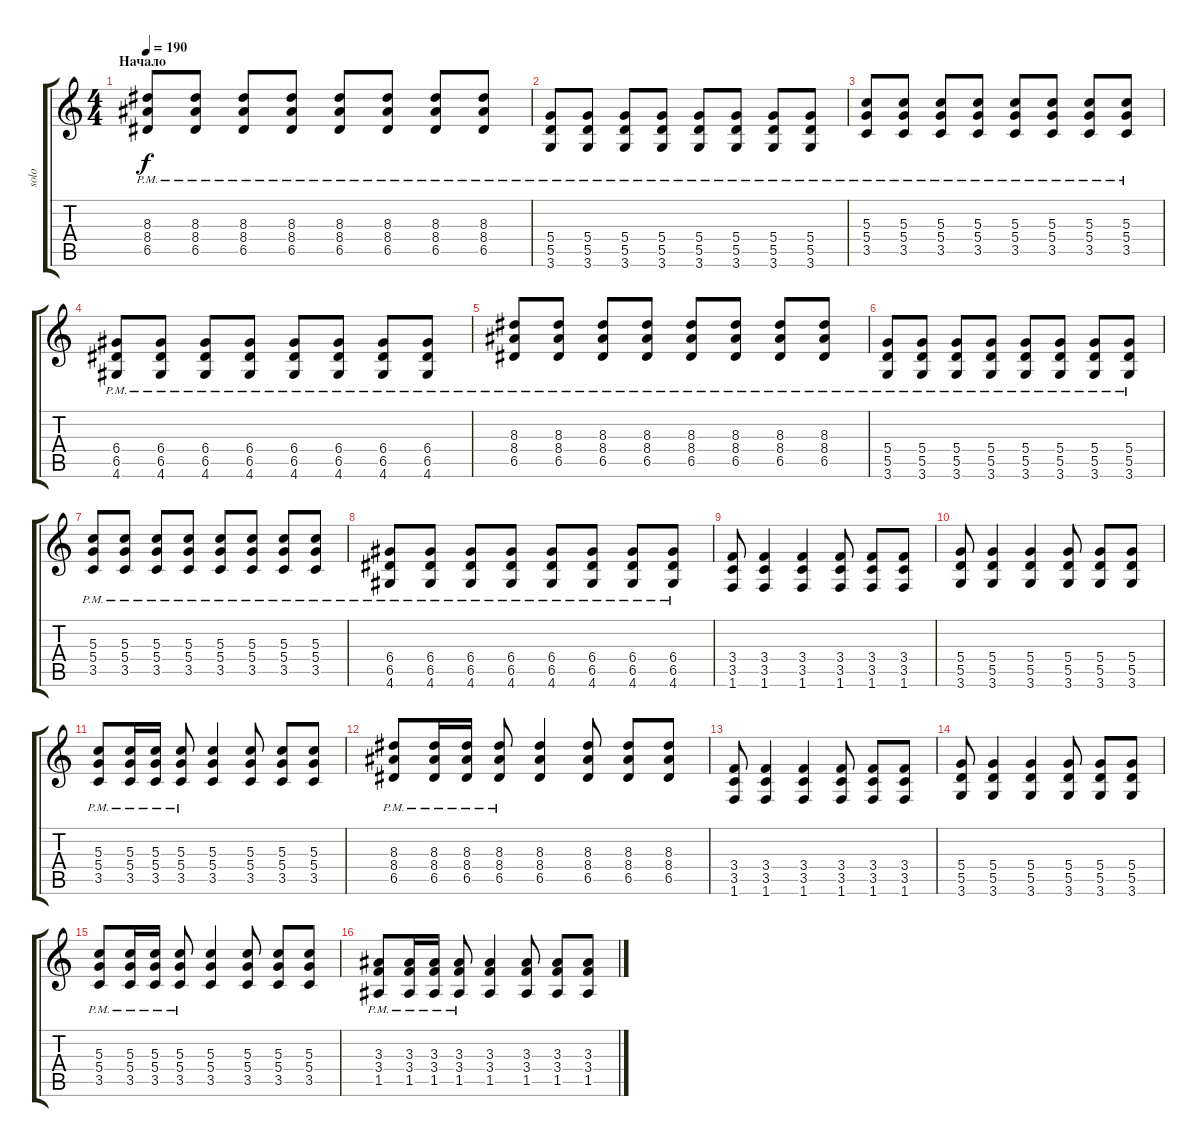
\track ("solo" "solo") {instrument distortionguitar}
\staff {score tabs}
\tuning (E4 B3 G3 D3 A2 E2) {hide}
\ts (4 4)
\section ("" "Начало")
\tempo 190
\clef g2
\ks c
(8.3{pm} 8.4{pm} 6.5{pm}).8{dy f instrument distortionguitar} (8.3{pm} 8.4{pm} 6.5{pm}).8 (8.3{pm} 8.4{pm} 6.5{pm}).8 (8.3{pm} 8.4{pm} 6.5{pm}).8 (8.3{pm} 8.4{pm} 6.5{pm}).8 (8.3{pm} 8.4{pm} 6.5{pm}).8 (8.3{pm} 8.4{pm} 6.5{pm}).8 (8.3{pm} 8.4{pm} 6.5{pm}).8 |
(5.4{pm} 5.5{pm} 3.6{pm}).8 (5.4{pm} 5.5{pm} 3.6{pm}).8 (5.4{pm} 5.5{pm} 3.6{pm}).8 (5.4{pm} 5.5{pm} 3.6{pm}).8 (5.4{pm} 5.5{pm} 3.6{pm}).8 (5.4{pm} 5.5{pm} 3.6{pm}).8 (5.4{pm} 5.5{pm} 3.6{pm}).8 (5.4{pm} 5.5{pm} 3.6{pm}).8 |
(5.3{pm} 5.4{pm} 3.5{pm}).8 (5.3{pm} 5.4{pm} 3.5{pm}).8 (5.3{pm} 5.4{pm} 3.5{pm}).8 (5.3{pm} 5.4{pm} 3.5{pm}).8 (5.3{pm} 5.4{pm} 3.5{pm}).8 (5.3{pm} 5.4{pm} 3.5{pm}).8 (5.3{pm} 5.4{pm} 3.5{pm}).8 (5.3{pm} 5.4{pm} 3.5{pm}).8 |
(6.4{pm} 6.5{pm} 4.6{pm}).8 (6.4{pm} 6.5{pm} 4.6{pm}).8 (6.4{pm} 6.5{pm} 4.6{pm}).8 (6.4{pm} 6.5{pm} 4.6{pm}).8 (6.4{pm} 6.5{pm} 4.6{pm}).8 (6.4{pm} 6.5{pm} 4.6{pm}).8 (6.4{pm} 6.5{pm} 4.6{pm}).8 (6.4{pm} 6.5{pm} 4.6{pm}).8 |
(8.3{pm} 8.4{pm} 6.5{pm}).8 (8.3{pm} 8.4{pm} 6.5{pm}).8 (8.3{pm} 8.4{pm} 6.5{pm}).8 (8.3{pm} 8.4{pm} 6.5{pm}).8 (8.3{pm} 8.4{pm} 6.5{pm}).8 (8.3{pm} 8.4{pm} 6.5{pm}).8 (8.3{pm} 8.4{pm} 6.5{pm}).8 (8.3{pm} 8.4{pm} 6.5{pm}).8 |
(5.4{pm} 5.5{pm} 3.6{pm}).8 (5.4{pm} 5.5{pm} 3.6{pm}).8 (5.4{pm} 5.5{pm} 3.6{pm}).8 (5.4{pm} 5.5{pm} 3.6{pm}).8 (5.4{pm} 5.5{pm} 3.6{pm}).8 (5.4{pm} 5.5{pm} 3.6{pm}).8 (5.4{pm} 5.5{pm} 3.6{pm}).8 (5.4{pm} 5.5{pm} 3.6{pm}).8 |
(5.3{pm} 5.4{pm} 3.5{pm}).8 (5.3{pm} 5.4{pm} 3.5{pm}).8 (5.3{pm} 5.4{pm} 3.5{pm}).8 (5.3{pm} 5.4{pm} 3.5{pm}).8 (5.3{pm} 5.4{pm} 3.5{pm}).8 (5.3{pm} 5.4{pm} 3.5{pm}).8 (5.3{pm} 5.4{pm} 3.5{pm}).8 (5.3{pm} 5.4{pm} 3.5{pm}).8 |
(6.4{pm} 6.5{pm} 4.6{pm}).8 (6.4{pm} 6.5{pm} 4.6{pm}).8 (6.4{pm} 6.5{pm} 4.6{pm}).8 (6.4{pm} 6.5{pm} 4.6{pm}).8 (6.4{pm} 6.5{pm} 4.6{pm}).8 (6.4{pm} 6.5{pm} 4.6{pm}).8 (6.4{pm} 6.5{pm} 4.6{pm}).8 (6.4{pm} 6.5{pm} 4.6{pm}).8 |
\section ("" "")
(3.4 3.5 1.6).8 (3.4 3.5 1.6).4 (3.4 3.5 1.6).4 (3.4 3.5 1.6).8 (3.4 3.5 1.6).8 (3.4 3.5 1.6).8 |
(5.4 5.5 3.6).8 (5.4 5.5 3.6).4 (5.4 5.5 3.6).4 (5.4 5.5 3.6).8 (5.4 5.5 3.6).8 (5.4 5.5 3.6).8 |
(5.3{pm} 5.4{pm} 3.5{pm}).8 (5.3{pm} 5.4{pm} 3.5{pm}).16 (5.3{pm} 5.4{pm} 3.5{pm}).16 (5.3{pm} 5.4{pm} 3.5{pm}).8 (5.3 5.4 3.5).4 (5.3 5.4 3.5).8 (5.3 5.4 3.5).8 (5.3 5.4 3.5).8 |
(8.3{pm} 8.4{pm} 6.5{pm}).8 (8.3{pm} 8.4{pm} 6.5{pm}).16 (8.3{pm} 8.4{pm} 6.5{pm}).16 (8.3{pm} 8.4{pm} 6.5{pm}).8 (8.3 8.4 6.5).4 (8.3 8.4 6.5).8 (8.3 8.4 6.5).8 (8.3 8.4 6.5).8 |
(3.4 3.5 1.6).8 (3.4 3.5 1.6).4 (3.4 3.5 1.6).4 (3.4 3.5 1.6).8 (3.4 3.5 1.6).8 (3.4 3.5 1.6).8 |
(5.4 5.5 3.6).8 (5.4 5.5 3.6).4 (5.4 5.5 3.6).4 (5.4 5.5 3.6).8 (5.4 5.5 3.6).8 (5.4 5.5 3.6).8 |
(5.3{pm} 5.4{pm} 3.5{pm}).8 (5.3{pm} 5.4{pm} 3.5{pm}).16 (5.3{pm} 5.4{pm} 3.5{pm}).16 (5.3{pm} 5.4{pm} 3.5{pm}).8 (5.3 5.4 3.5).4 (5.3 5.4 3.5).8 (5.3 5.4 3.5).8 (5.3 5.4 3.5).8 |
(3.3{pm} 3.4{pm} 1.5{pm}).8 (3.3{pm} 3.4{pm} 1.5{pm}).16 (3.3{pm} 3.4{pm} 1.5{pm}).16 (3.3{pm} 3.4{pm} 1.5{pm}).8 (3.3 3.4 1.5).4 (3.3 3.4 1.5).8 (3.3 3.4 1.5).8 (3.3 3.4 1.5).8
